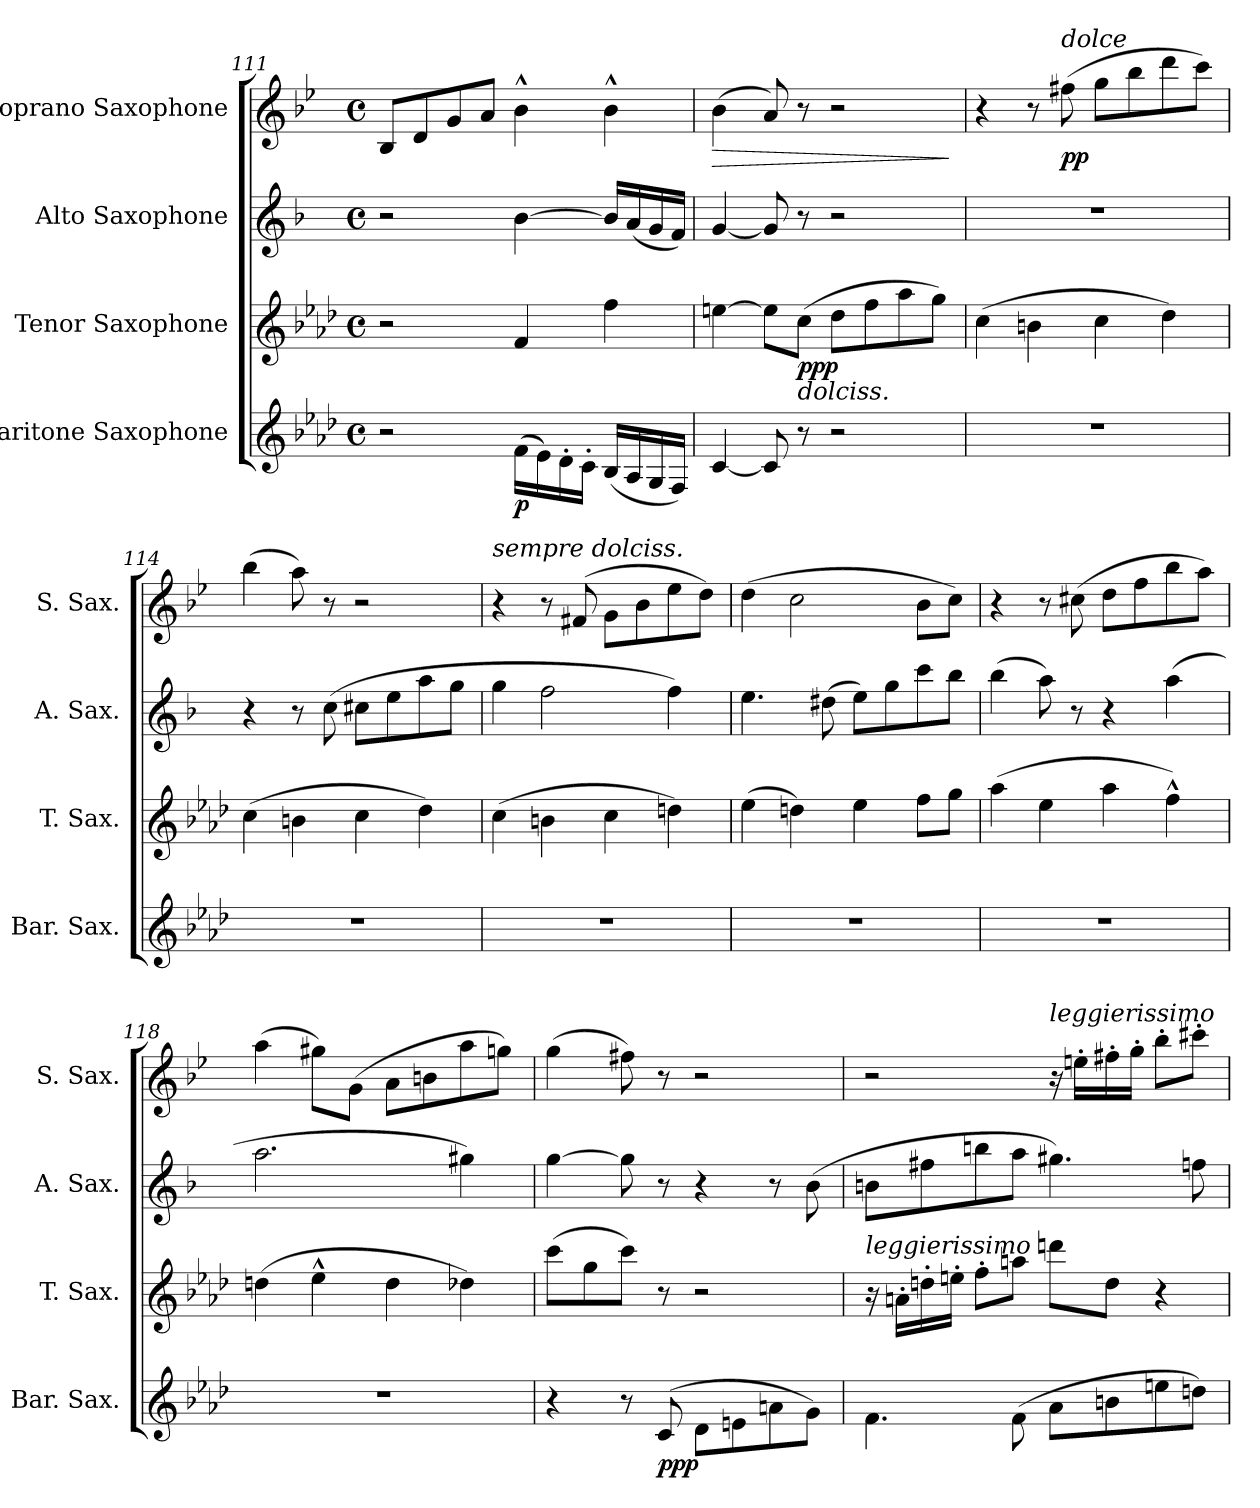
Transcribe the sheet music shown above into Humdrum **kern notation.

**kern	**dynam	**kern	**dynam	**kern	**kern	**dynam
*part4	*part4	*part3	*part3	*part2	*part1	*part1
*staff4	*staff4	*staff3	*staff3	*staff2	*staff1	*staff1
*I"Baritone Saxophone	*	*I"Tenor Saxophone	*	*I"Alto Saxophone	*I"Soprano Saxophone	*
*I'Bar. Sax.	*	*I'T. Sax.	*	*I'A. Sax.	*I'S. Sax.	*
*clefG2	*	*clefG2	*	*clefG2	*clefG2	*
*ITrd12c21	*	*ITrd8c14	*	*ITrd5c9	*ITrd1c2	*
*k[b-e-a-d-]	*	*k[b-e-a-d-]	*	*k[b-e-a-d-]	*k[b-e-a-d-]	*
*M4/4	*	*M4/4	*	*M4/4	*M4/4	*
*met(c)	*	*met(c)	*	*met(c)	*met(c)	*
=111	=111	=111	=111	=111	=111	=111
2r	.	2r	.	2r	8A-/L	.
.	.	.	.	.	8c/	.
.	.	.	.	.	8f/	.
.	.	.	.	.	8g/J	.
!	!LO:DY:b	!	!	!	!	!
(>16F\LL	p	4F/	.	[4d-\	4a-^^\	.
16E-\)	.	.	.	.	.	.
16D-'\	.	.	.	.	.	.
16C'\JJ	.	.	.	.	.	.
(<16BB-/LL	.	4f\	.	16d-/LL]	4a-^^\	.
16AA-/	.	.	.	(<16c/	.	.
16GG/	.	.	.	16B-/	.	.
16FF/JJ)	.	.	.	16A-/JJ)	.	.
!!LO:PB:g=z
=112	=112	=112	=112	=112	=112	=112
!	!	!	!	!	!	!LO:HP:b
[4C/	.	[4en\	.	[4B-/	(>4a-\	>
8C/]	.	8e\L]	.	8B-/]	8g/)	.
!	!	!LO:TX:b:i:t=dolciss.	!	!	!	!
!	!	!	!LO:DY:b	!	!	!
8r	.	(>8c\J	ppp	8r	8r	.
2r	.	8d-\L	.	2r	2r	.
.	.	8f\	.	.	.	.
.	.	8a-\	.	.	.	.
.	.	8g\J)	.	.	.	.
.	.	.	.	.	.	]
=113	=113	=113	=113	=113	=113	=113
1r	.	(>4c\	.	1r	4r	.
.	.	4Bn\	.	.	8r	.
!	!	!	!	!	!LO:TX:a:i:t=dolce	!
!	!	!	!	!	!	!LO:DY:b
.	.	.	.	.	(>8een\	pp
.	.	4c\	.	.	8ff\L	.
.	.	.	.	.	8aa-\	.
.	.	4d-\)	.	.	8ccc\	.
.	.	.	.	.	8bb-\J)	.
=114	=114	=114	=114	=114	=114	=114
1r	.	(>4c\	.	4r	(>4aa-\	.
.	.	4Bn\	.	8r	8gg\)	.
.	.	.	.	(>8e-\	8r	.
.	.	4c\	.	8en\L	2r	.
.	.	.	.	8g\	.	.
.	.	4d-\)	.	8cc\	.	.
.	.	.	.	8b-\J	.	.
=115	=115	=115	=115	=115	=115	=115
!	!	!	!	!	!LO:TX:a:i:t=sempre dolciss.	!
1r	.	(>4c\	.	4b-\	4r	.
.	.	4Bn\	.	2a-\	8r	.
.	.	.	.	.	(>8en/	.
.	.	4c\	.	.	8f\L	.
.	.	.	.	.	8a-\	.
.	.	4dn\)	.	4a-\)	8dd-\	.
.	.	.	.	.	8cc\J)	.
!!LO:LB:g=z
=116	=116	=116	=116	=116	=116	=116
1r	.	(>4e-\	.	4.g\	(>4cc\	.
.	.	4dn\)	.	.	2b-\	.
.	.	.	.	(>8f#X\	.	.
.	.	4e-\	.	8g\L)	.	.
.	.	.	.	8b-\	.	.
.	.	8f\L	.	8ee-\	8a-\L	.
.	.	8g\J	.	8dd-\J	8b-\J)	.
=117	=117	=117	=117	=117	=117	=117
1r	.	(>4a-\	.	(>4dd-\	4r	.
.	.	4e-\	.	8cc\)	8r	.
.	.	.	.	8r	(>8bn\	.
.	.	4a-\	.	4r	8cc\L	.
.	.	.	.	.	8ee-\	.
.	.	4f^^\)	.	(>4cc\	8aa-\	.
.	.	.	.	.	8gg\J)	.
=118	=118	=118	=118	=118	=118	=118
1r	.	(>4dn\	.	2.cc\	(>4gg\	.
.	.	4e-^^\	.	.	8ff#X\L)	.
.	.	.	.	.	(>8f\J	.
.	.	4d\	.	.	8g\L	.
.	.	.	.	.	8an\	.
.	.	4d-X\)	.	4bn\)	8gg\	.
.	.	.	.	.	8ffn\J)	.
=119	=119	=119	=119	=119	=119	=119
4r	.	(>8cc\L	.	[4b-\	(>4ff\	.
.	.	8g\	.	.	.	.
8r	.	8cc\J)	.	8b-\]	8een\)	.
!	!LO:DY:b	!	!	!	!	!
(>8C/	ppp	8r	.	8r	8r	.
8D-\L	.	2r	.	4r	2r	.
8En\	.	.	.	.	.	.
8An\	.	.	.	8r	.	.
8G\J)	.	.	.	(>8d-\	.	.
!!LO:PB:g=z
=120	=120	=120	=120	=120	=120	=120
!	!	!LO:TX:a:i:t=leggierissimo	!	!	!	!
4.F\	.	16r	.	8dn\L	2r	.
.	.	16An'\LL	.	.	.	.
.	.	16dn'\	.	8an\	.	.
.	.	16en'\JJ	.	.	.	.
.	.	8f'\L	.	8ddn\	.	.
(>8F\	.	8an\J	.	8cc\J	.	.
!	!	!	!	!	!LO:TX:a:i:t=leggierissimo	!
8A-\L	.	8ddn\L	.	4.bn\)	16r	.
.	.	.	.	.	16ddn'\LL	.
8Bn\	.	8d\J	.	.	16een'\	.
.	.	.	.	.	16ff'\JJ	.
8en\	.	4r	.	.	8aa-'\L	.
8dn\J)	.	.	.	8a-X\	8bbn'\J	.
=	=	=	=	=	=	=
*-	*-	*-	*-	*-	*-	*-
